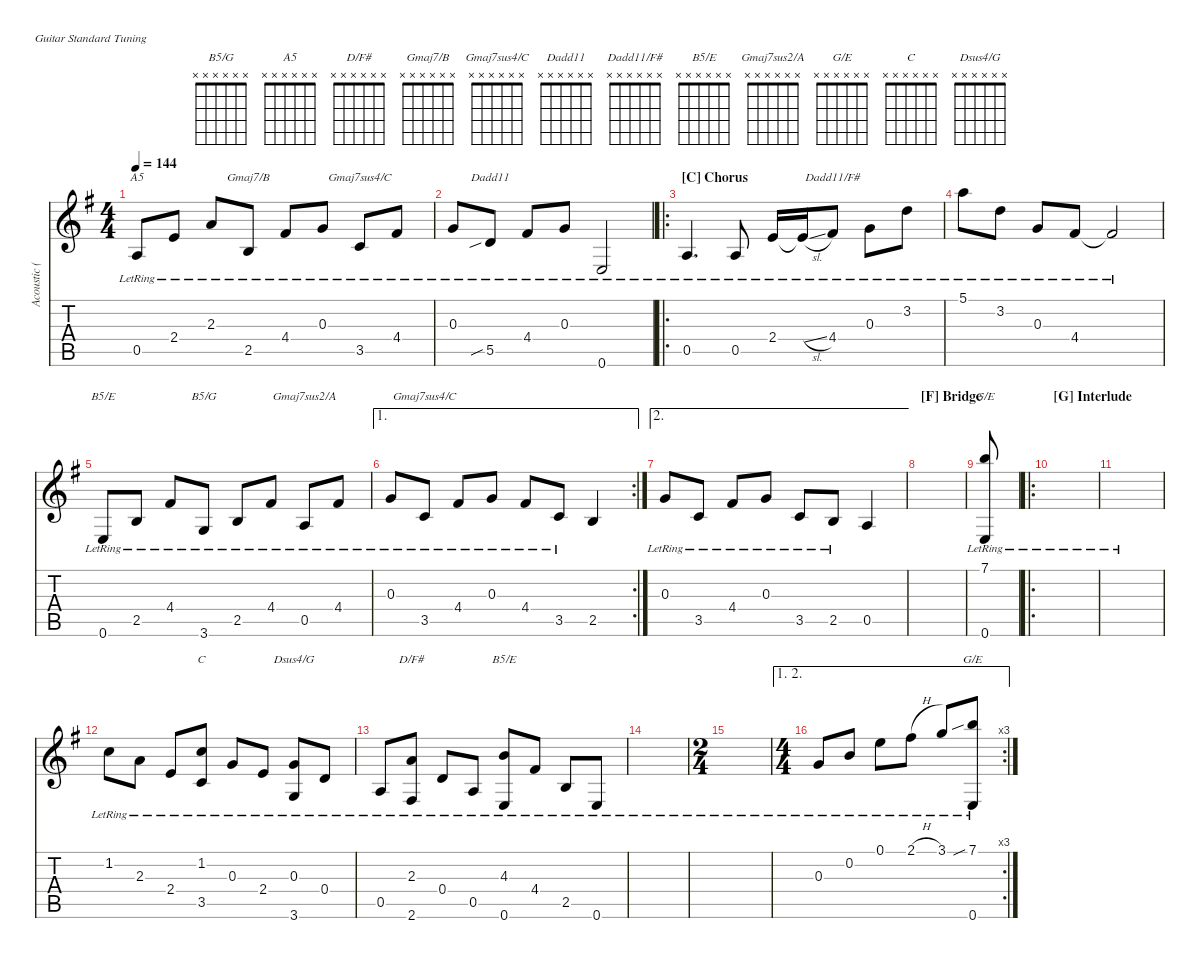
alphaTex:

\defaultSystemsLayout 4
\hideDynamics
\bracketExtendMode nobrackets
\otherSystemsTrackNameOrientation horizontal
\track ("Acoustic (Both Channels)" "Acoustic (") {instrument acousticguitarsteel}
\staff {score tabs}
\tuning (E4 B3 G3 D3 A2 E2)
\chord ("B5/G" x x x x x x)
\chord ("A5" x x x x x x)
\chord ("D/F#" x x x x x x)
\chord ("Gmaj7/B" x x x x x x)
\chord ("Gmaj7sus4/C" x x x x x x)
\chord ("Dadd11" x x x x x x)
\chord ("Dadd11/F#" x x x x x x)
\chord ("B5/E" x x x x x x)
\chord ("Gmaj7sus2/A" x x x x x x)
\chord ("G/E" x x x x x x)
\chord ("C" x x x x x x)
\chord ("Dsus4/G" x x x x x x)
\ts (4 4)
\tempo 144
\clef g2
\ks g
0.5{lr acc forcenatural}.8{ch "A5" dy mf beam Up} 2.4{lr acc forcenatural}.8{beam Up} 2.3{lr acc forcenatural}.8{beam Up} 2.5{lr acc forcenatural}.8{ch "Gmaj7/B" beam Up} 4.4{lr acc #}.8{beam Up} 0.3{lr acc forcenatural}.8{beam Up} 3.5{lr acc forcenatural}.8{ch "Gmaj7sus4/C" beam Up} 4.4{lr acc #}.8{beam Up} |
0.3{lr acc forcenatural}.8{beam Up} 5.5{sib lr acc forcenatural}.8{ch "Dadd11" beam Up} 4.4{lr acc #}.8{beam Up} 0.3{lr acc forcenatural}.8{beam Up} 0.6{lr acc forcenatural}.2{beam Up} |
\ro
\section ("C" "Chorus")
0.5{lr acc forcenatural}.4{d beam Up} 0.5{lr acc forcenatural}.8{beam Up} 2.4{lr acc forcenatural}.16{beam Up} 2.4{sl lr t acc forcenatural}.16{beam Up} 4.4{lr acc #}.8{ch "Dadd11/F#" beam Up} 0.3{lr acc forcenatural}.8{beam Down} 3.2{lr acc forcenatural}.8{beam Down} |
5.1{lr acc forcenatural}.8{beam Down} 3.2{lr acc forcenatural}.8{beam Down} 0.3{lr acc forcenatural}.8{beam Up} 4.4{lr acc #}.8{beam Up} 4.4{lr t acc #}.2{beam Up} |
0.6{lr acc forcenatural}.8{ch "B5/E" beam Up} 2.5{lr acc forcenatural}.8{beam Up} 4.4{lr acc #}.8{beam Up} 3.6{lr acc forcenatural}.8{ch "B5/G" beam Up} 2.5{lr acc forcenatural}.8{beam Up} 4.4{lr acc #}.8{beam Up} 0.5{lr acc forcenatural}.8{ch "Gmaj7sus2/A" beam Up} 4.4{lr acc #}.8{beam Up} |
\ae 1
\rc 2
0.3{lr acc forcenatural}.8{beam Up} 3.5{lr acc forcenatural}.8{ch "Gmaj7sus4/C" beam Up} 4.4{lr acc #}.8{beam Up} 0.3{lr acc forcenatural}.8{beam Up} 4.4{lr acc #}.8{beam Up} 3.5{lr acc forcenatural}.8{beam Up} 2.5{acc forcenatural}.4{beam Up} |
\ae 2
0.3{lr acc forcenatural}.8{beam Up} 3.5{lr acc forcenatural}.8{beam Up} 4.4{lr acc #}.8{beam Up} 0.3{lr acc forcenatural}.8{beam Up} 3.5{lr acc forcenatural}.8{beam Up} 2.5{lr acc forcenatural}.8{beam Up} 0.5{acc forcenatural}.4{beam Up} |
\section ("F" "Bridge")
|
(7.1{lr acc forcenatural} 0.6{lr acc forcenatural}).8{ch "G/E" beam Up} |
\ro
\section ("G" "Interlude")
|
|
1.2{lr acc forcenatural}.8{beam Down} 2.3{lr acc forcenatural}.8{beam Down} 2.4{lr acc forcenatural}.8{beam Up} (1.2{lr acc forcenatural} 3.5{lr acc forcenatural}).8{ch "C" beam Up} 0.3{lr acc forcenatural}.8{beam Up} 2.4{lr acc forcenatural}.8{beam Up} (0.3{lr acc forcenatural} 3.6{lr acc forcenatural}).8{ch "Dsus4/G" beam Up} 0.4{lr acc forcenatural}.8{beam Up} |
0.5{lr acc forcenatural}.8{beam Up} (2.3{lr acc forcenatural} 2.6{lr acc #}).8{ch "D/F#" beam Up} 0.4{lr acc forcenatural}.8{beam Up} 0.5{lr acc forcenatural}.8{beam Up} (4.3{lr acc forcenatural} 0.6{lr acc forcenatural}).8{ch "B5/E" beam Up} 4.4{lr acc #}.8{beam Up} 2.5{lr acc forcenatural}.8{beam Up} 0.6{lr acc forcenatural}.8{beam Up} |
|
\ts (2 4)
|
\ae (1 2)
\rc 3
\ts (4 4)
0.3{lr acc forcenatural}.8{beam Up} 0.2{lr acc forcenatural}.8{beam Up} 0.1{lr acc forcenatural}.8{beam Down} 2.1{h lr acc #}.8{beam Down} 3.1{lr acc forcenatural}.8{beam Up} (7.1{sib lr acc forcenatural} 0.6{lr acc forcenatural}).8{ch "G/E" beam Up}
